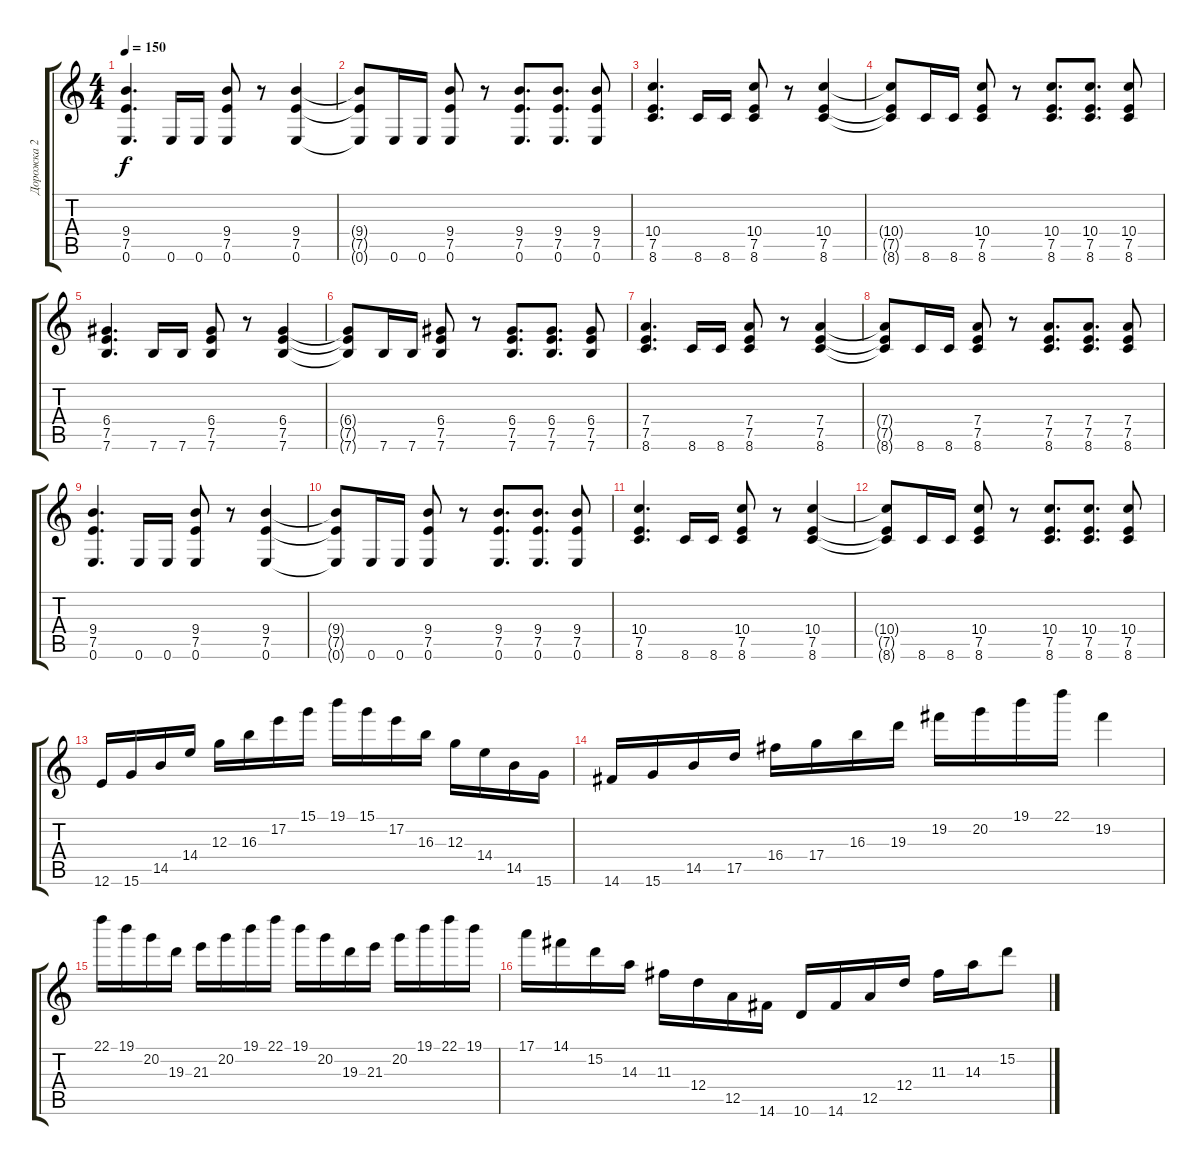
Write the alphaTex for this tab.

\track ("Дорожка 2" "Дорожка 2") {instrument overdrivenguitar}
\staff {score tabs}
\tuning (E4 B3 G3 D3 A2 E2) {hide}
\ts (4 4)
\tempo 150
\clef g2
\ks c
(9.4 7.5 0.6).4{d dy f} 0.6.16 0.6.16 (9.4 7.5 0.6).8 r.8 (9.4 7.5 0.6).4 |
(9.4{t} 7.5{t} 0.6{t}).8 0.6.16 0.6.16 (9.4 7.5 0.6).8 r.8 (9.4 7.5 0.6).8{d} (9.4 7.5 0.6).8{d} (9.4 7.5 0.6).8 |
(10.4 7.5 8.6).4{d} 8.6.16 8.6.16 (10.4 7.5 8.6).8 r.8 (10.4 7.5 8.6).4 |
(10.4{t} 7.5{t} 8.6{t}).8 8.6.16 8.6.16 (10.4 7.5 8.6).8 r.8 (10.4 7.5 8.6).8{d} (10.4 7.5 8.6).8{d} (10.4 7.5 8.6).8 |
(6.4 7.5 7.6).4{d} 7.6.16 7.6.16 (6.4 7.5 7.6).8 r.8 (6.4 7.5 7.6).4 |
(6.4{t} 7.5{t} 7.6{t}).8 7.6.16 7.6.16 (6.4 7.5 7.6).8 r.8 (6.4 7.5 7.6).8{d} (6.4 7.5 7.6).8{d} (6.4 7.5 7.6).8 |
(7.4 7.5 8.6).4{d} 8.6.16 8.6.16 (7.4 7.5 8.6).8 r.8 (7.4 7.5 8.6).4 |
(7.4{t} 7.5{t} 8.6{t}).8 8.6.16 8.6.16 (7.4 7.5 8.6).8 r.8 (7.4 7.5 8.6).8{d} (7.4 7.5 8.6).8{d} (7.4 7.5 8.6).8 |
(9.4 7.5 0.6).4{d} 0.6.16 0.6.16 (9.4 7.5 0.6).8 r.8 (9.4 7.5 0.6).4 |
(9.4{t} 7.5{t} 0.6{t}).8 0.6.16 0.6.16 (9.4 7.5 0.6).8 r.8 (9.4 7.5 0.6).8{d} (9.4 7.5 0.6).8{d} (9.4 7.5 0.6).8 |
(10.4 7.5 8.6).4{d} 8.6.16 8.6.16 (10.4 7.5 8.6).8 r.8 (10.4 7.5 8.6).4 |
(10.4{t} 7.5{t} 8.6{t}).8 8.6.16 8.6.16 (10.4 7.5 8.6).8 r.8 (10.4 7.5 8.6).8{d} (10.4 7.5 8.6).8{d} (10.4 7.5 8.6).8 |
12.6.16 15.6.16 14.5.16 14.4.16 12.3.16 16.3.16 17.2.16 15.1.16 19.1.16 15.1.16 17.2.16 16.3.16 12.3.16 14.4.16 14.5.16 15.6.16 |
14.6.16 15.6.16 14.5.16 17.5.16 16.4.16 17.4.16 16.3.16 19.3.16 19.2.16 20.2.16 19.1.16 22.1.16 19.2.4 |
22.1.16 19.1.16 20.2.16 19.3.16 21.3.16 20.2.16 19.1.16 22.1.16 19.1.16 20.2.16 19.3.16 21.3.16 20.2.16 19.1.16 22.1.16 19.1.16 |
17.1.16 14.1.16 15.2.16 14.3.16 11.3.16 12.4.16 12.5.16 14.6.16 10.6.16 14.6.16 12.5.16 12.4.16 11.3.16 14.3.16 15.2.8
